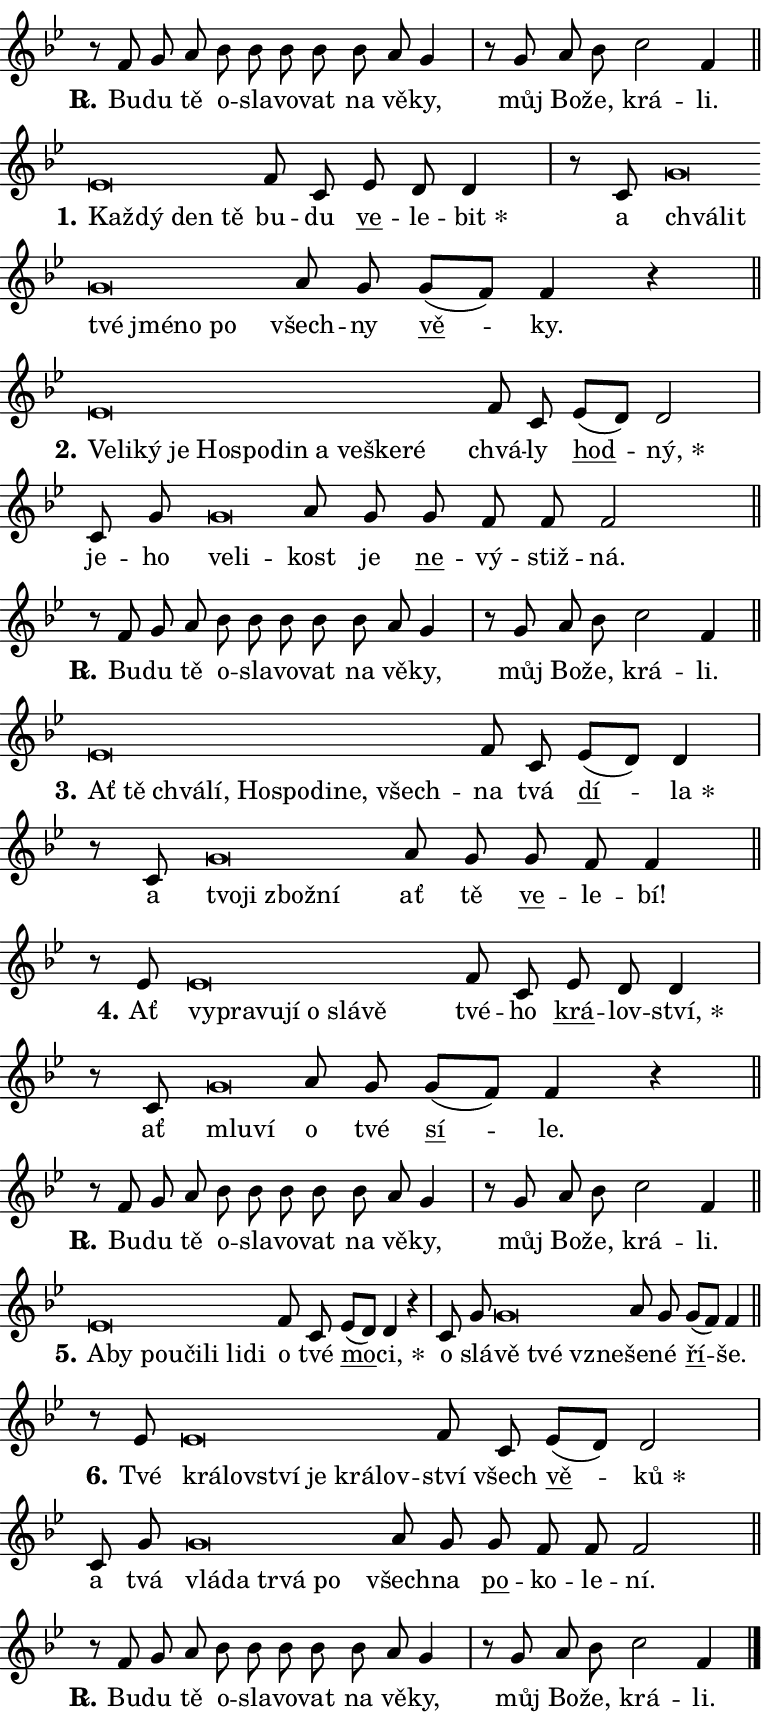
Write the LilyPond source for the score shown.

\version "2.24.0"
\header { tagline = "" }
\paper {
  indent = 0\cm
  top-margin = 0\cm
  right-margin = 0.13\cm % to fit lyric hyphens
  bottom-margin = 0\cm
  left-margin = 0\cm
  paper-width = 13\cm
  page-breaking = #ly:one-page-breaking
  system-system-spacing.basic-distance = #11
  score-system-spacing.basic-distance = #11
  ragged-last = ##f
}


%% Author: Thomas Morley
%% https://lists.gnu.org/archive/html/lilypond-user/2020-05/msg00002.html
#(define (line-position grob)
"Returns position of @var[grob} in current system:
   @code{'start}, if at first time-step
   @code{'end}, if at last time-step
   @code{'middle} otherwise
"
  (let* ((col (ly:item-get-column grob))
         (ln (ly:grob-object col 'left-neighbor))
         (rn (ly:grob-object col 'right-neighbor))
         (col-to-check-left (if (ly:grob? ln) ln col))
         (col-to-check-right (if (ly:grob? rn) rn col))
         (break-dir-left
           (and
             (ly:grob-property col-to-check-left 'non-musical #f)
             (ly:item-break-dir col-to-check-left)))
         (break-dir-right
           (and
             (ly:grob-property col-to-check-right 'non-musical #f)
             (ly:item-break-dir col-to-check-right))))
        (cond ((eqv? 1 break-dir-left) 'start)
              ((eqv? -1 break-dir-right) 'end)
              (else 'middle))))

#(define (tranparent-at-line-position vctor)
  (lambda (grob)
  "Relying on @code{line-position} select the relevant enry from @var{vctor}.
Used to determine transparency,"
    (case (line-position grob)
      ((end) (not (vector-ref vctor 0)))
      ((middle) (not (vector-ref vctor 1)))
      ((start) (not (vector-ref vctor 2))))))

noteHeadBreakVisibility =
#(define-music-function (break-visibility)(vector?)
"Makes @code{NoteHead}s transparent relying on @var{break-visibility}"
#{
  \override NoteHead.transparent =
    #(tranparent-at-line-position break-visibility)
#})

#(define delete-ledgers-for-transparent-note-heads
  (lambda (grob)
    "Reads whether a @code{NoteHead} is transparent.
If so this @code{NoteHead} is removed from @code{'note-heads} from
@var{grob}, which is supposed to be @code{LedgerLineSpanner}.
As a result ledgers are not printed for this @code{NoteHead}"
    (let* ((nhds-array (ly:grob-object grob 'note-heads))
           (nhds-list
             (if (ly:grob-array? nhds-array)
                 (ly:grob-array->list nhds-array)
                 '()))
           ;; Relies on the transparent-property being done before
           ;; Staff.LedgerLineSpanner.after-line-breaking is executed.
           ;; This is fragile ...
           (to-keep
             (remove
               (lambda (nhd)
                 (ly:grob-property nhd 'transparent #f))
               nhds-list)))
      ;; TODO find a better method to iterate over grob-arrays, similiar
      ;; to filter/remove etc for lists
      ;; For now rebuilt from scratch
      (set! (ly:grob-object grob 'note-heads)  '())
      (for-each
        (lambda (nhd)
          (ly:pointer-group-interface::add-grob grob 'note-heads nhd))
        to-keep))))

squashNotes = {
  \override NoteHead.X-extent = #'(-0.2 . 0.2)
  \override NoteHead.Y-extent = #'(-0.75 . 0)
  \override NoteHead.stencil =
    #(lambda (grob)
       (let ((pos (ly:grob-property grob 'staff-position)))
         (begin
           (if (< pos -7) (display "ERROR: Lower brevis then expected\n") (display ""))
           (if (<= pos -6) ly:text-interface::print ly:note-head::print))))
}
unSquashNotes = {
  \revert NoteHead.X-extent
  \revert NoteHead.Y-extent
  \revert NoteHead.stencil
}

hideNotes = \noteHeadBreakVisibility #begin-of-line-visible
unHideNotes = \noteHeadBreakVisibility #all-visible

% work-around for resetting accidentals
% https://lilypond.org/doc/v2.23/Documentation/notation/displaying-rhythms#unmetered-music
cadenzaMeasure = {
  \cadenzaOff
  \partial 1024 s1024
  \cadenzaOn
}

#(define-markup-command (accent layout props text) (markup?)
  "Underline accented syllable"
  (interpret-markup layout props
    #{\markup \override #'(offset . 4.3) \underline { #text }#}))

responsum = \markup \concat {
  "R" \hspace #-1.05 \path #0.1 #'((moveto 0 0.07) (lineto 0.9 0.8)) \hspace #0.05 "."
}

spaceSize = #0.6828661417322834 % exact space size for TeX Gyre Schola

\layout {
  \context {
    \Staff
    \remove "Time_signature_engraver"
    \override LedgerLineSpanner.after-line-breaking = #delete-ledgers-for-transparent-note-heads
  }
  \context {
    \Lyrics {
      \override LyricSpace.minimum-distance = \spaceSize
      \override LyricText.font-name = #"TeX Gyre Schola"
      \override LyricText.font-size = 1
      \override StanzaNumber.font-name = #"TeX Gyre Schola Bold"
      \override StanzaNumber.font-size = 1
    }
  }
  \context {
    \Score 
    \override NoteHead.text =
      #(lambda (grob) 
        (let ((pos (ly:grob-property grob 'staff-position)))
          #{\markup {
            \combine
              \halign #-0.55 \raise #(if (= pos -6) 0 0.5) \override #'(thickness . 2) \draw-line #'(3.2 . 0)
              \musicglyph "noteheads.sM1"
          }#}))
  }
}

% magnetic-lyrics.ily
%
%   written by
%     Jean Abou Samra <jean@abou-samra.fr>
%     Werner Lemberg <wl@gnu.org>
%
%   adapted by
%     Jiri Hon <jiri.hon@gmail.com>
%
% Version 2022-Apr-15

% https://www.mail-archive.com/lilypond-user@gnu.org/msg149350.html

#(define (Left_hyphen_pointer_engraver context)
   "Collect syllable-hyphen-syllable occurrences in lyrics and store
them in properties.  This engraver only looks to the left.  For
example, if the lyrics input is @code{foo -- bar}, it does the
following.

@itemize @bullet
@item
Set the @code{text} property of the @code{LyricHyphen} grob between
@q{foo} and @q{bar} to @code{foo}.

@item
Set the @code{left-hyphen} property of the @code{LyricText} grob with
text @q{foo} to the @code{LyricHyphen} grob between @q{foo} and
@q{bar}.
@end itemize

Use this auxiliary engraver in combination with the
@code{lyric-@/text::@/apply-@/magnetic-@/offset!} hook."
   (let ((hyphen #f)
         (text #f))
     (make-engraver
      (acknowledgers
       ((lyric-syllable-interface engraver grob source-engraver)
        (set! text grob)))
      (end-acknowledgers
       ((lyric-hyphen-interface engraver grob source-engraver)
        ;(when (not (grob::has-interface grob 'lyric-space-interface))
          (set! hyphen grob)));)
      ((stop-translation-timestep engraver)
       (when (and text hyphen)
         (ly:grob-set-object! text 'left-hyphen hyphen))
       (set! text #f)
       (set! hyphen #f)))))

#(define (lyric-text::apply-magnetic-offset! grob)
   "If the space between two syllables is less than the value in
property @code{LyricText@/.details@/.squash-threshold}, move the right
syllable to the left so that it gets concatenated with the left
syllable.

Use this function as a hook for
@code{LyricText@/.after-@/line-@/breaking} if the
@code{Left_@/hyphen_@/pointer_@/engraver} is active."
   (let ((hyphen (ly:grob-object grob 'left-hyphen #f)))
     (when hyphen
       (let ((left-text (ly:spanner-bound hyphen LEFT)))
         (when (grob::has-interface left-text 'lyric-syllable-interface)
           (let* ((common (ly:grob-common-refpoint grob left-text X))
                  (this-x-ext (ly:grob-extent grob common X))
                  (left-x-ext
                   (begin
                     ;; Trigger magnetism for left-text.
                     (ly:grob-property left-text 'after-line-breaking)
                     (ly:grob-extent left-text common X)))
                  ;; `delta` is the gap width between two syllables.
                  (delta (- (interval-start this-x-ext)
                            (interval-end left-x-ext)))
                  (details (ly:grob-property grob 'details))
                  (threshold (assoc-get 'squash-threshold details 0.2)))
             (when (< delta threshold)
               (let* (;; We have to manipulate the input text so that
                      ;; ligatures crossing syllable boundaries are not
                      ;; disabled.  For languages based on the Latin
                      ;; script this is essentially a beautification.
                      ;; However, for non-Western scripts it can be a
                      ;; necessity.
                      (lt (ly:grob-property left-text 'text))
                      (rt (ly:grob-property grob 'text))
                      (is-space (grob::has-interface hyphen 'lyric-space-interface))
                      (space (if is-space " " ""))
                      (extra-delta (if is-space spaceSize 0))
                      ;; Append new syllable.
                      (ltrt-space (if (and (string? lt) (string? rt))
                                (string-append lt space rt)
                                (make-concat-markup (list lt space rt))))
                      ;; Right-align `ltrt` to the right side.
                      (ltrt-space-markup (grob-interpret-markup
                               grob
                               (make-translate-markup
                                (cons (interval-length this-x-ext) 0)
                                (make-right-align-markup ltrt-space)))))
                 (begin
                   ;; Don't print `left-text`.
                   (ly:grob-set-property! left-text 'stencil #f)
                   ;; Set text and stencil (which holds all collected
                   ;; syllables so far) and shift it to the left.
                   (ly:grob-set-property! grob 'text ltrt-space)
                   (ly:grob-set-property! grob 'stencil ltrt-space-markup)
                   (ly:grob-translate-axis! grob (- (- delta extra-delta)) X))))))))))


#(define (lyric-hyphen::displace-bounds-first grob)
   ;; Make very sure this callback isn't triggered too early.
   (let ((left (ly:spanner-bound grob LEFT))
         (right (ly:spanner-bound grob RIGHT)))
     (ly:grob-property left 'after-line-breaking)
     (ly:grob-property right 'after-line-breaking)
     (ly:lyric-hyphen::print grob)))

squashThreshold = #0.4

\layout {
  \context {
    \Lyrics
    \consists #Left_hyphen_pointer_engraver
    \override LyricText.after-line-breaking =
      #lyric-text::apply-magnetic-offset!
    \override LyricHyphen.stencil = #lyric-hyphen::displace-bounds-first
    \override LyricText.details.squash-threshold = \squashThreshold
    \override LyricHyphen.minimum-distance = 0
    \override LyricHyphen.minimum-length = \squashThreshold
  }
}

squashText = \override LyricText.details.squash-threshold = 9999
unSquashText = \override LyricText.details.squash-threshold = \squashThreshold

leftText = \override LyricText.self-alignment-X = #LEFT
unLeftText = \revert LyricText.self-alignment-X

starOffset = #(lambda (grob) 
                (let ((x_offset (ly:self-alignment-interface::aligned-on-x-parent grob)))
                  (if (= x_offset 0) 0 (+ x_offset 1.2))))

star = #(define-music-function (syllable)(string?)
"Append star separator at the end of a syllable"
#{
  \once \override LyricText.X-offset = #starOffset
  \lyricmode { \markup {
    #syllable
    \override #'((font-name . "TeX Gyre Schola Bold")) \hspace #0.2 \lower #0.65 \larger "*"
  } }
#})

starAccent = #(define-music-function (syllable)(string?)
"Append star separator at the end of a syllable and make accent"
#{
  \once \override LyricText.X-offset = #starOffset
  \lyricmode { \markup {
    \accent #syllable
    \override #'((font-name . "TeX Gyre Schola Bold")) \hspace #0.2 \lower #0.65 \larger "*"
  } }
#})

breath = #(define-music-function (syllable)(string?)
"Append breathing indicator at the end of a syllable"
#{
  \lyricmode { \markup { #syllable "+" } }
#})

optionalBreath = #(define-music-function (syllable)(string?)
"Append optional breathing indicator at the end of a syllable"
#{
  \lyricmode { \markup { #syllable "(+)" } }
#})


\score {
    <<
        \new Voice = "melody" { \cadenzaOn \key bes \major \relative { r8 f' g a bes bes bes bes \bar "" bes a g4 \cadenzaMeasure \bar "|" r8 g a bes \bar "" c2 f,4 \cadenzaMeasure \bar "||" \break } }
        \new Lyrics \lyricsto "melody" { \lyricmode { \set stanza = \responsum
Bu -- du tě o -- sla -- vo -- vat na vě -- ky, můj Bo -- že, krá -- li. } }
    >>
    \layout {}
}

\score {
    <<
        \new Voice = "melody" { \cadenzaOn \key bes \major \relative { \squashNotes es'\breve*1/16 \hideNotes \breve*1/16 \bar "" \breve*1/16 \breve*1/16 \bar "" \unHideNotes \unSquashNotes f8 c \bar "" es d d4 \cadenzaMeasure \bar "|" r8 c8 \squashNotes g'\breve*1/16 \hideNotes \breve*1/16 \bar "" \breve*1/16 \bar "" \breve*1/16 \bar "" \breve*1/16 \breve*1/16 \bar "" \unHideNotes \unSquashNotes a8 g \bar "" g[( f)] f4 r \cadenzaMeasure \bar "||" \break } }
        \new Lyrics \lyricsto "melody" { \lyricmode { \set stanza = "1."
\leftText Kaž -- \squashText dý den tě \unLeftText \unSquashText bu -- du \markup \accent ve -- le -- \star bit a \leftText chvá -- \squashText lit tvé jmé -- no po \unLeftText \unSquashText všech -- ny \markup \accent vě -- ky. } }
    >>
    \layout {}
}

\score {
    <<
        \new Voice = "melody" { \cadenzaOn \key bes \major \relative { \squashNotes es'\breve*1/16 \hideNotes \breve*1/16 \bar "" \breve*1/16 \bar "" \breve*1/16 \bar "" \breve*1/16 \bar "" \breve*1/16 \bar "" \breve*1/16 \bar "" \breve*1/16 \bar "" \breve*1/16 \bar "" \breve*1/16 \breve*1/16 \bar "" \unHideNotes \unSquashNotes f8 c \bar "" es[( d)] d2 \cadenzaMeasure \bar "|" c8 g' \bar "" \squashNotes g\breve*1/16 \hideNotes \breve*1/16 \bar "" \unHideNotes \unSquashNotes a8 g \bar "" g f f f2 \cadenzaMeasure \bar "||" \break } }
        \new Lyrics \lyricsto "melody" { \lyricmode { \set stanza = "2."
\leftText Ve -- \squashText li -- ký je Ho -- spo -- din a ve -- ške -- ré \unLeftText \unSquashText chvá -- ly \markup \accent hod -- \star ný, je -- ho \leftText ve -- \squashText li -- \unLeftText \unSquashText kost je \markup \accent ne -- vý -- stiž -- ná. } }
    >>
    \layout {}
}

\score {
    <<
        \new Voice = "melody" { \cadenzaOn \key bes \major \relative { r8 f' g a bes bes bes bes \bar "" bes a g4 \cadenzaMeasure \bar "|" r8 g a bes \bar "" c2 f,4 \cadenzaMeasure \bar "||" \break } }
        \new Lyrics \lyricsto "melody" { \lyricmode { \set stanza = \responsum
Bu -- du tě o -- sla -- vo -- vat na vě -- ky, můj Bo -- že, krá -- li. } }
    >>
    \layout {}
}

\score {
    <<
        \new Voice = "melody" { \cadenzaOn \key bes \major \relative { \squashNotes es'\breve*1/16 \hideNotes \breve*1/16 \bar "" \breve*1/16 \bar "" \breve*1/16 \bar "" \breve*1/16 \bar "" \breve*1/16 \bar "" \breve*1/16 \bar "" \breve*1/16 \breve*1/16 \bar "" \unHideNotes \unSquashNotes f8 c \bar "" es[( d)] d4 \cadenzaMeasure \bar "|" r8 c8 \squashNotes g'\breve*1/16 \hideNotes \breve*1/16 \bar "" \breve*1/16 \breve*1/16 \bar "" \unHideNotes \unSquashNotes a8 g \bar "" g f f4 \cadenzaMeasure \bar "||" \break } }
        \new Lyrics \lyricsto "melody" { \lyricmode { \set stanza = "3."
\leftText Ať \squashText tě chvá -- lí, Ho -- spo -- di -- ne, všech -- \unLeftText \unSquashText na tvá \markup \accent dí -- \star la a \leftText tvo -- \squashText ji zbož -- ní \unLeftText \unSquashText ať tě \markup \accent ve -- le -- bí! } }
    >>
    \layout {}
}

\score {
    <<
        \new Voice = "melody" { \cadenzaOn \key bes \major \relative { r8 es'8 \squashNotes es\breve*1/16 \hideNotes \breve*1/16 \bar "" \breve*1/16 \bar "" \breve*1/16 \bar "" \breve*1/16 \bar "" \breve*1/16 \breve*1/16 \bar "" \unHideNotes \unSquashNotes f8 c \bar "" es d d4 \cadenzaMeasure \bar "|" r8 c8 \squashNotes g'\breve*1/16 \hideNotes \breve*1/16 \bar "" \unHideNotes \unSquashNotes a8 g \bar "" g[( f)] f4 r \cadenzaMeasure \bar "||" \break } }
        \new Lyrics \lyricsto "melody" { \lyricmode { \set stanza = "4."
Ať \leftText vy -- \squashText pra -- vu -- jí o slá -- vě \unLeftText \unSquashText tvé -- ho \markup \accent krá -- lov -- \star ství, ať \leftText mlu -- \squashText ví \unLeftText \unSquashText o tvé \markup \accent sí -- le. } }
    >>
    \layout {}
}

\score {
    <<
        \new Voice = "melody" { \cadenzaOn \key bes \major \relative { r8 f' g a bes bes bes bes \bar "" bes a g4 \cadenzaMeasure \bar "|" r8 g a bes \bar "" c2 f,4 \cadenzaMeasure \bar "||" \break } }
        \new Lyrics \lyricsto "melody" { \lyricmode { \set stanza = \responsum
Bu -- du tě o -- sla -- vo -- vat na vě -- ky, můj Bo -- že, krá -- li. } }
    >>
    \layout {}
}

\score {
    <<
        \new Voice = "melody" { \cadenzaOn \key bes \major \relative { \squashNotes es'\breve*1/16 \hideNotes \breve*1/16 \bar "" \breve*1/16 \bar "" \breve*1/16 \bar "" \breve*1/16 \bar "" \breve*1/16 \bar "" \breve*1/16 \breve*1/16 \bar "" \unHideNotes \unSquashNotes f8 c \bar "" es[( d)] d4 r \cadenzaMeasure \bar "|" c8 g' \bar "" \squashNotes g\breve*1/16 \hideNotes \breve*1/16 \breve*1/16 \bar "" \unHideNotes \unSquashNotes a8 g \bar "" g[( f)] f4 \cadenzaMeasure \bar "||" \break } }
        \new Lyrics \lyricsto "melody" { \lyricmode { \set stanza = "5."
\leftText A -- \squashText by po -- u -- či -- li li -- di \unLeftText \unSquashText o tvé \markup \accent mo -- \star ci, o slá -- \leftText vě \squashText tvé vzne -- \unLeftText \unSquashText še -- né \markup \accent ří -- še. } }
    >>
    \layout {}
}

\score {
    <<
        \new Voice = "melody" { \cadenzaOn \key bes \major \relative { r8 es'8 \squashNotes es\breve*1/16 \hideNotes \breve*1/16 \bar "" \breve*1/16 \bar "" \breve*1/16 \bar "" \breve*1/16 \breve*1/16 \bar "" \unHideNotes \unSquashNotes f8 c \bar "" es[( d)] d2 \cadenzaMeasure \bar "|" c8 g' \bar "" \squashNotes g\breve*1/16 \hideNotes \breve*1/16 \bar "" \breve*1/16 \bar "" \breve*1/16 \breve*1/16 \bar "" \unHideNotes \unSquashNotes a8 g \bar "" g f f f2 \cadenzaMeasure \bar "||" \break } }
        \new Lyrics \lyricsto "melody" { \lyricmode { \set stanza = "6."
Tvé \leftText krá -- \squashText lov -- ství je krá -- lov -- \unLeftText \unSquashText ství všech \markup \accent vě -- \star ků a tvá \leftText vlá -- \squashText da tr -- vá po \unLeftText \unSquashText všech -- na \markup \accent po -- ko -- le -- ní. } }
    >>
    \layout {}
}

\score {
    <<
        \new Voice = "melody" { \cadenzaOn \key bes \major \relative { r8 f' g a bes bes bes bes \bar "" bes a g4 \cadenzaMeasure \bar "|" r8 g a bes \bar "" c2 f,4 \cadenzaMeasure \bar "||" \break } \bar "|." }
        \new Lyrics \lyricsto "melody" { \lyricmode { \set stanza = \responsum
Bu -- du tě o -- sla -- vo -- vat na vě -- ky, můj Bo -- že, krá -- li. } }
    >>
    \layout {}
}
